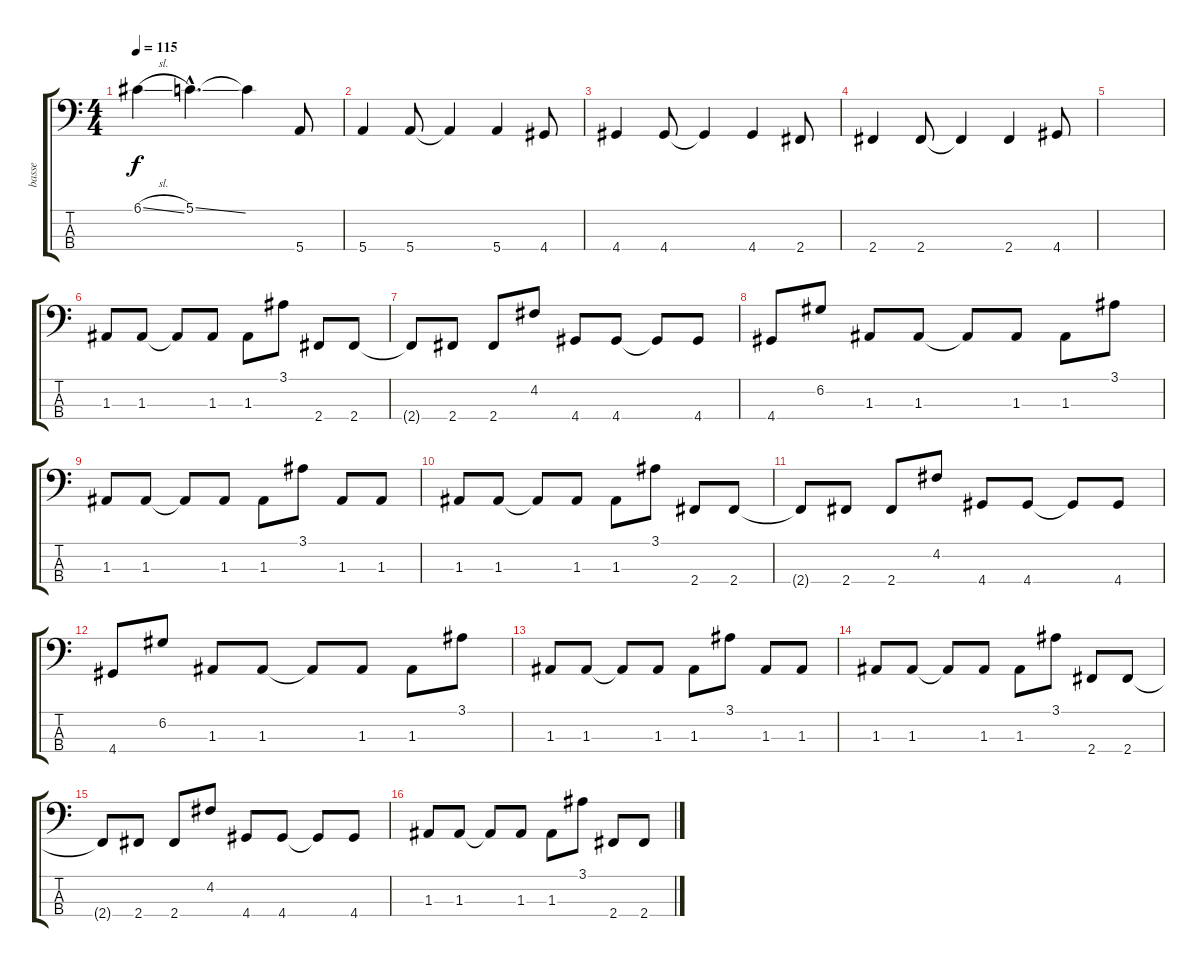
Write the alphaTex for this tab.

\track ("basse" "basse") {instrument electricbassfinger}
\staff {score tabs}
\tuning (G2 D2 A1 E1) {hide}
\ts (4 4)
\tempo 115
\clef f4
\ks c
6.1{sl}.4{dy f volume 7} 5.1{ss hac}.4{d} 5.1{t}.4 5.4.8 |
5.4.4 5.4.8 5.4{t}.4 5.4.4 4.4.8 |
4.4.4{volume 16} 4.4.8 4.4{t}.4 4.4.4 2.4.8 |
2.4.4 2.4.8 2.4{t}.4 2.4.4 4.4.8 |
|
1.3.8 1.3.8 1.3{t}.8 1.3.8 1.3.8 3.1.8 2.4.8 2.4.8 |
2.4{t}.8 2.4.8 2.4.8 4.2.8 4.4.8 4.4.8 4.4{t}.8 4.4.8 |
4.4.8 6.2.8 1.3.8 1.3.8 1.3{t}.8 1.3.8 1.3.8 3.1.8 |
1.3.8 1.3.8 1.3{t}.8 1.3.8 1.3.8 3.1.8 1.3.8 1.3.8 |
1.3.8 1.3.8 1.3{t}.8 1.3.8 1.3.8 3.1.8 2.4.8 2.4.8 |
2.4{t}.8 2.4.8 2.4.8 4.2.8 4.4.8 4.4.8 4.4{t}.8 4.4.8 |
4.4.8 6.2.8 1.3.8 1.3.8 1.3{t}.8 1.3.8 1.3.8 3.1.8 |
1.3.8 1.3.8 1.3{t}.8 1.3.8 1.3.8 3.1.8 1.3.8 1.3.8 |
1.3.8 1.3.8 1.3{t}.8 1.3.8 1.3.8 3.1.8 2.4.8 2.4.8 |
2.4{t}.8 2.4.8 2.4.8 4.2.8 4.4.8 4.4.8 4.4{t}.8 4.4.8 |
1.3.8{volume 0} 1.3.8 1.3{t}.8 1.3.8 1.3.8 3.1.8 2.4.8 2.4.8
